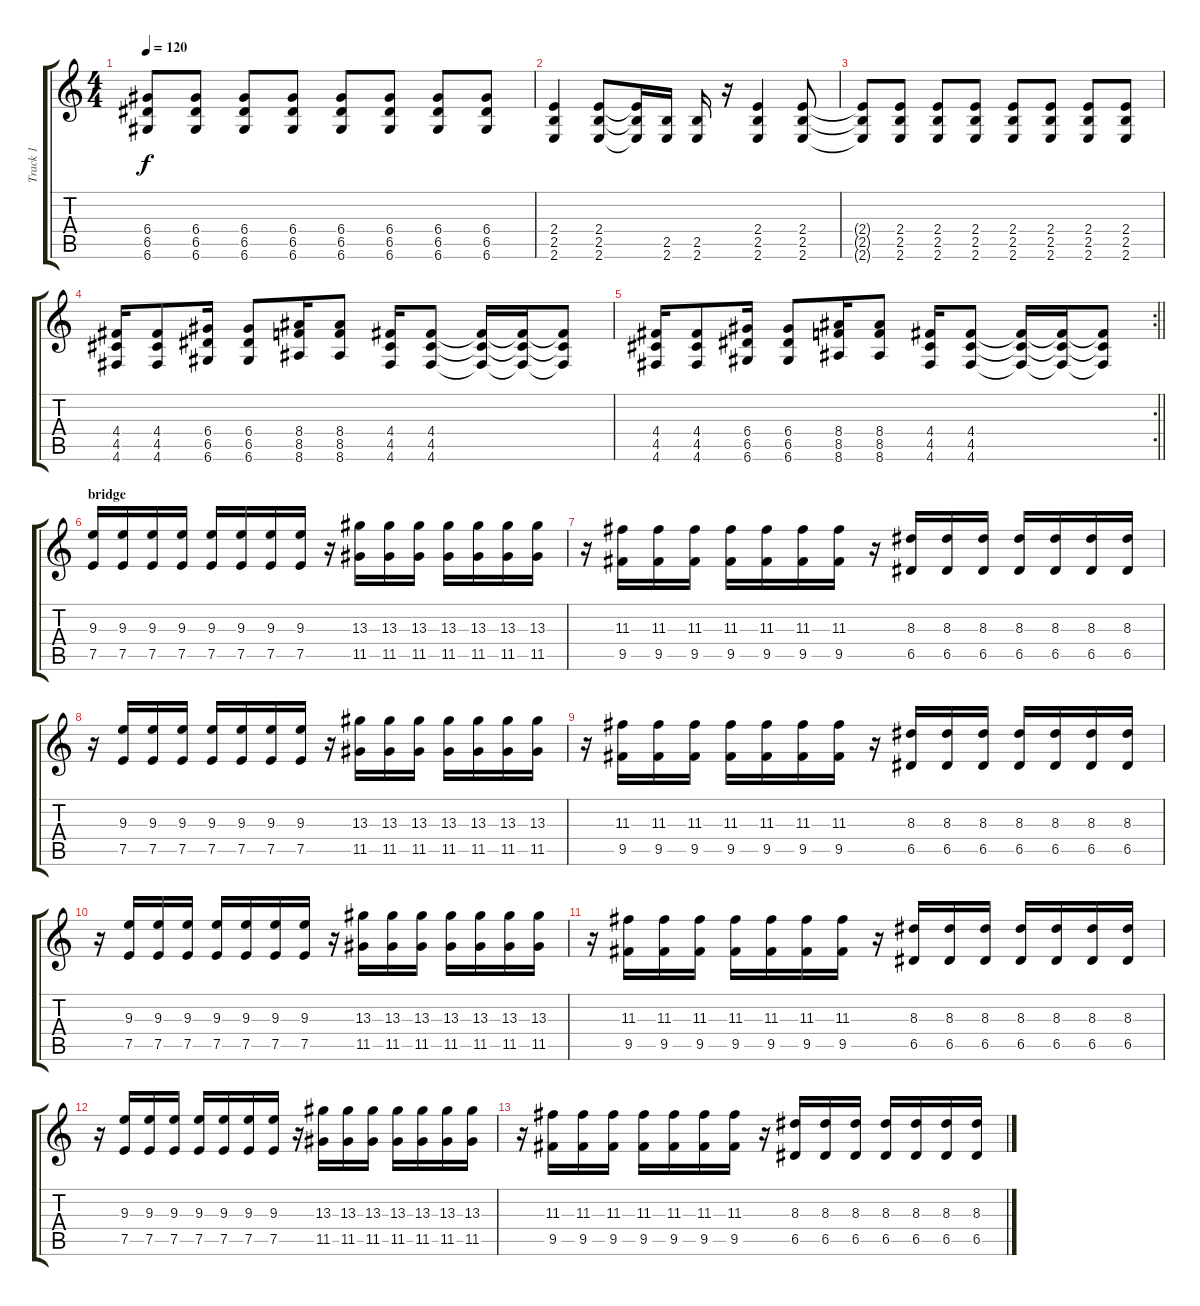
\track ("Track 1" "Track 1") {instrument distortionguitar}
\staff {score tabs}
\tuning (E4 B3 G3 D3 A2 D2) {hide}
\ts (4 4)
\tempo 120
\clef g2
\ks c
(6.4{t} 6.5{t} 6.6{t}).8{dy f} (6.4 6.5 6.6).8 (6.4 6.5 6.6).8 (6.4 6.5 6.6).8 (6.4 6.5 6.6).8 (6.4 6.5 6.6).8 (6.4 6.5 6.6).8 (6.4 6.5 6.6).8 |
(2.4 2.5 2.6).4 (2.4 2.5 2.6).8 (2.4{t} 2.5{t} 2.6{t}).16 (2.5 2.6).16 (2.5 2.6).16 r.16 (2.4 2.5 2.6).4 (2.4 2.5 2.6).8 |
(2.4{t} 2.5{t} 2.6{t}).8 (2.4 2.5 2.6).8 (2.4 2.5 2.6).8 (2.4 2.5 2.6).8 (2.4 2.5 2.6).8 (2.4 2.5 2.6).8 (2.4 2.5 2.6).8 (2.4 2.5 2.6).8 |
(4.4 4.5 4.6).16 (4.4 4.5 4.6).8 (6.4 6.5 6.6).16 (6.4 6.5 6.6).8 (8.4 8.5 8.6).16 (8.4 8.5 8.6).8 (4.4 4.5 4.6).16 (4.4 4.5 4.6).8 (4.4{t} 4.5{t} 4.6{t}).16 (4.4{t} 4.5{t} 4.6{t}).16 (4.4{t} 4.5{t} 4.6{t}).8 |
\rc 2
\barLineRight lightlight
(4.4 4.5 4.6).16 (4.4 4.5 4.6).8 (6.4 6.5 6.6).16 (6.4 6.5 6.6).8 (8.4 8.5 8.6).16 (8.4 8.5 8.6).8 (4.4 4.5 4.6).16 (4.4 4.5 4.6).8 (4.4{t} 4.5{t} 4.6{t}).16 (4.4{t} 4.5{t} 4.6{t}).16 (4.4{t} 4.5{t} 4.6{t}).8 |
\section ("" "bridge")
(9.3 7.5).16 (9.3 7.5).16 (9.3 7.5).16 (9.3 7.5).16 (9.3 7.5).16 (9.3 7.5).16 (9.3 7.5).16 (9.3 7.5).16 r.16 (13.3 11.5).16 (13.3 11.5).16 (13.3 11.5).16 (13.3 11.5).16 (13.3 11.5).16 (13.3 11.5).16 (13.3 11.5).16 |
r.16 (11.3 9.5).16 (11.3 9.5).16 (11.3 9.5).16 (11.3 9.5).16 (11.3 9.5).16 (11.3 9.5).16 (11.3 9.5).16 r.16 (8.3 6.5).16 (8.3 6.5).16 (8.3 6.5).16 (8.3 6.5).16 (8.3 6.5).16 (8.3 6.5).16 (8.3 6.5).16 |
r.16 (9.3 7.5).16 (9.3 7.5).16 (9.3 7.5).16 (9.3 7.5).16 (9.3 7.5).16 (9.3 7.5).16 (9.3 7.5).16 r.16 (13.3 11.5).16 (13.3 11.5).16 (13.3 11.5).16 (13.3 11.5).16 (13.3 11.5).16 (13.3 11.5).16 (13.3 11.5).16 |
r.16 (11.3 9.5).16 (11.3 9.5).16 (11.3 9.5).16 (11.3 9.5).16 (11.3 9.5).16 (11.3 9.5).16 (11.3 9.5).16 r.16 (8.3 6.5).16 (8.3 6.5).16 (8.3 6.5).16 (8.3 6.5).16 (8.3 6.5).16 (8.3 6.5).16 (8.3 6.5).16 |
r.16 (9.3 7.5).16 (9.3 7.5).16 (9.3 7.5).16 (9.3 7.5).16 (9.3 7.5).16 (9.3 7.5).16 (9.3 7.5).16 r.16 (13.3 11.5).16 (13.3 11.5).16 (13.3 11.5).16 (13.3 11.5).16 (13.3 11.5).16 (13.3 11.5).16 (13.3 11.5).16 |
r.16 (11.3 9.5).16 (11.3 9.5).16 (11.3 9.5).16 (11.3 9.5).16 (11.3 9.5).16 (11.3 9.5).16 (11.3 9.5).16 r.16 (8.3 6.5).16 (8.3 6.5).16 (8.3 6.5).16 (8.3 6.5).16 (8.3 6.5).16 (8.3 6.5).16 (8.3 6.5).16 |
r.16 (9.3 7.5).16 (9.3 7.5).16 (9.3 7.5).16 (9.3 7.5).16 (9.3 7.5).16 (9.3 7.5).16 (9.3 7.5).16 r.16 (13.3 11.5).16 (13.3 11.5).16 (13.3 11.5).16 (13.3 11.5).16 (13.3 11.5).16 (13.3 11.5).16 (13.3 11.5).16 |
r.16 (11.3 9.5).16 (11.3 9.5).16 (11.3 9.5).16 (11.3 9.5).16 (11.3 9.5).16 (11.3 9.5).16 (11.3 9.5).16 r.16 (8.3 6.5).16 (8.3 6.5).16 (8.3 6.5).16 (8.3 6.5).16 (8.3 6.5).16 (8.3 6.5).16 (8.3 6.5).16
